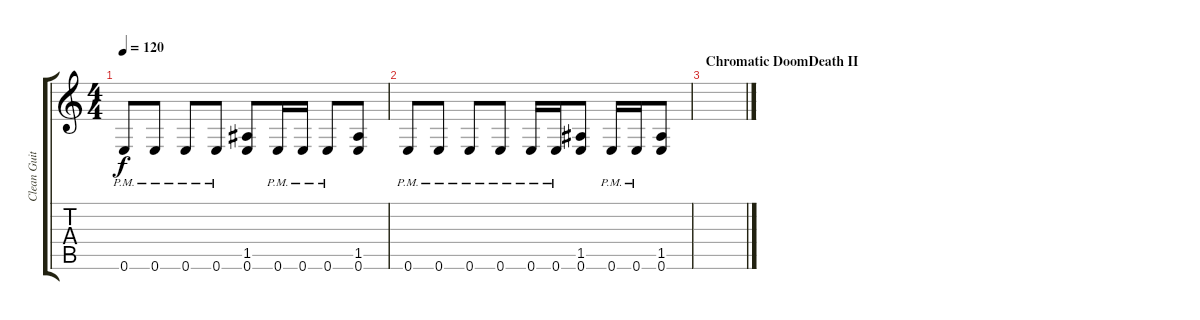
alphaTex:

\track ("Clean Guitars" "Clean Guit") {instrument electricguitarclean}
\staff {score tabs}
\tuning (E4 B3 G3 D3 A2 E2) {hide}
\ts (4 4)
\tempo 120
\clef g2
\ks c
0.6{pm}.8{dy f} 0.6{pm}.8 0.6{pm}.8 0.6{pm}.8 (1.5 0.6).8 0.6{pm}.16 0.6{pm}.16 0.6{pm}.8 (1.5 0.6).8 |
0.6{pm}.8 0.6{pm}.8 0.6{pm}.8 0.6{pm}.8 0.6{pm}.16 0.6{pm}.16 (1.5 0.6).8 0.6{pm}.16 0.6{pm}.16 (1.5 0.6).8 |
\section ("" "Chromatic DoomDeath II")
